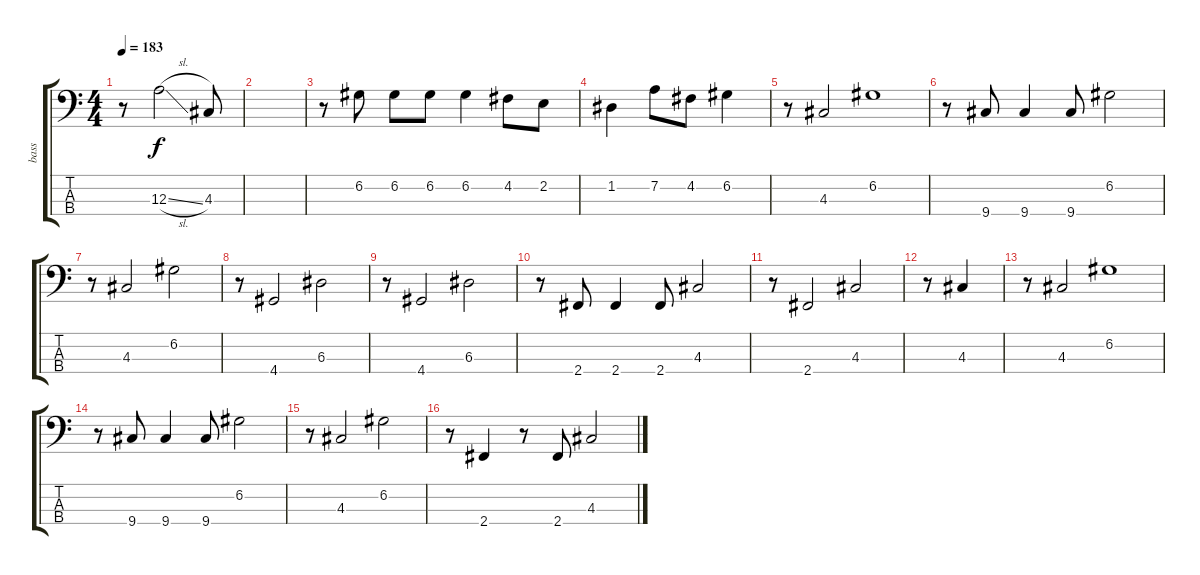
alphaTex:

\track ("bass" "bass") {instrument electricbassfinger}
\staff {score tabs}
\tuning (G2 D2 A1 E1) {hide}
\ts (4 4)
\tempo 183
\clef f4
\ks c
r.8{dy f} 12.3{sl}.2 4.3.8 |
|
r.8 6.2.8 6.2.8 6.2.8 6.2.4 4.2.8 2.2.8 |
1.2.4 7.2.8 4.2.8 6.2.4 |
r.8 4.3.2 6.2.1 |
r.8 9.4.8 9.4.4 9.4.8 6.2.2 |
r.8 4.3.2 6.2.2 |
r.8 4.4.2 6.3.2 |
r.8 4.4.2 6.3.2 |
r.8 2.4.8 2.4.4 2.4.8 4.3.2 |
r.8 2.4.2 4.3.2 |
r.8 4.3.4 |
r.8 4.3.2 6.2.1 |
r.8 9.4.8 9.4.4 9.4.8 6.2.2 |
r.8 4.3.2 6.2.2 |
r.8 2.4.4 r.8 2.4.8 4.3.2
